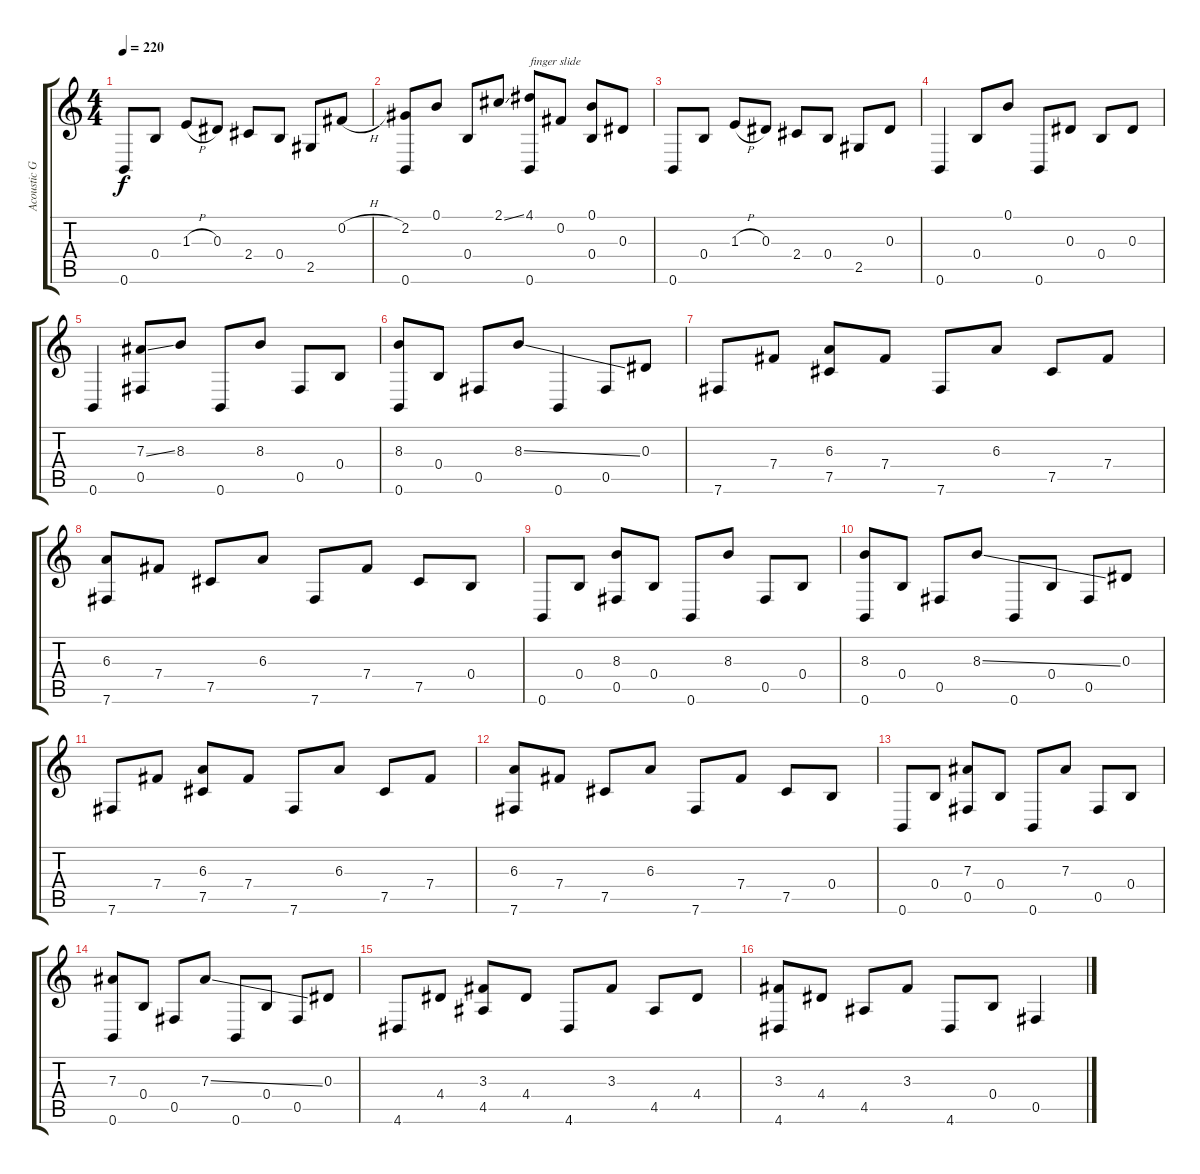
\track ("Acoustic Guitar" "Acoustic G") {instrument acousticguitarsteel}
\staff {score tabs}
\tuning (B3 Gb3 Eb3 B2 Gb2 B1) {hide}
\ts (4 4)
\tempo 220
\clef g2
\ks c
0.6.8{dy f} 0.4.8 1.3{h}.8 0.3.8 2.4.8 0.4.8 2.5.8 0.2{h}.8 |
(2.2 0.6).8 0.1.8 0.4.8 2.1{ss}.8 (4.1 0.6).8{txt "finger slide"} 0.2.8 (0.1 0.4).8 0.3.8 |
0.6.8 0.4.8 1.3{h}.8 0.3.8 2.4.8 0.4.8 2.5.8 0.3.8 |
0.6.4 0.4.8 0.1.8 0.6.8 0.3.8 0.4.8 0.3.8 |
0.6.4 (7.3{ss} 0.5).8 8.3.8 0.6.8 8.3.8 0.5.8 0.4.8 |
(8.3 0.6).8 0.4.8 0.5.8 8.3{ss}.8 0.6.4 0.5.8 0.3.8 |
7.6.8 7.4.8 (6.3 7.5).8 7.4.8 7.6.8 6.3.8 7.5.8 7.4.8 |
(6.3 7.6).8 7.4.8 7.5.8 6.3.8 7.6.8 7.4.8 7.5.8 0.4.8 |
0.6.8 0.4.8 (8.3 0.5).8 0.4.8 0.6.8 8.3.8 0.5.8 0.4.8 |
(8.3 0.6).8 0.4.8 0.5.8 8.3{ss}.8 0.6.8 0.4.8 0.5.8 0.3.8 |
7.6.8 7.4.8 (6.3 7.5).8 7.4.8 7.6.8 6.3.8 7.5.8 7.4.8 |
(6.3 7.6).8 7.4.8 7.5.8 6.3.8 7.6.8 7.4.8 7.5.8 0.4.8 |
0.6.8 0.4.8 (7.3 0.5).8 0.4.8 0.6.8 7.3.8 0.5.8 0.4.8 |
(7.3 0.6).8 0.4.8 0.5.8 7.3{ss}.8 0.6.8 0.4.8 0.5.8 0.3.8 |
4.6.8 4.4.8 (3.3 4.5).8 4.4.8 4.6.8 3.3.8 4.5.8 4.4.8 |
(3.3 4.6).8 4.4.8 4.5.8 3.3.8 4.6.8 0.4.8 0.5.4
